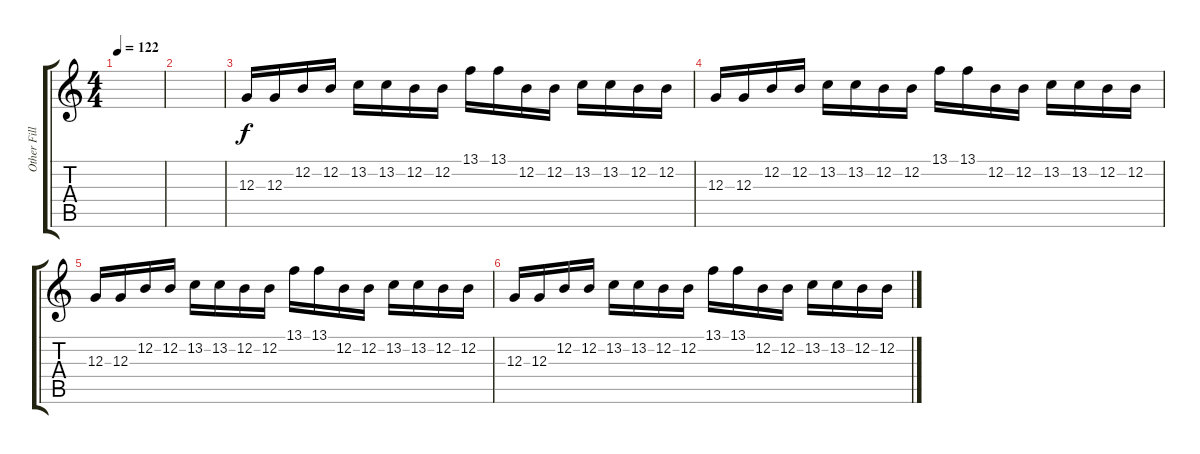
\track ("Other Fills" "Other Fill") {instrument pizzicatostrings}
\staff {score tabs}
\tuning (E4 B3 G3 D3 A2 E2) {hide}
\ts (4 4)
\tempo 122
\clef g2
\ks c
|
|
12.3.16 12.3.16 12.2.16 12.2.16 13.2.16 13.2.16 12.2.16 12.2.16 13.1.16 13.1.16 12.2.16 12.2.16 13.2.16 13.2.16 12.2.16 12.2.16 |
12.3.16 12.3.16 12.2.16 12.2.16 13.2.16 13.2.16 12.2.16 12.2.16 13.1.16 13.1.16 12.2.16 12.2.16 13.2.16 13.2.16 12.2.16 12.2.16 |
12.3.16 12.3.16 12.2.16 12.2.16 13.2.16 13.2.16 12.2.16 12.2.16 13.1.16 13.1.16 12.2.16 12.2.16 13.2.16 13.2.16 12.2.16 12.2.16 |
12.3.16 12.3.16 12.2.16 12.2.16 13.2.16 13.2.16 12.2.16 12.2.16 13.1.16 13.1.16 12.2.16 12.2.16 13.2.16 13.2.16 12.2.16 12.2.16
